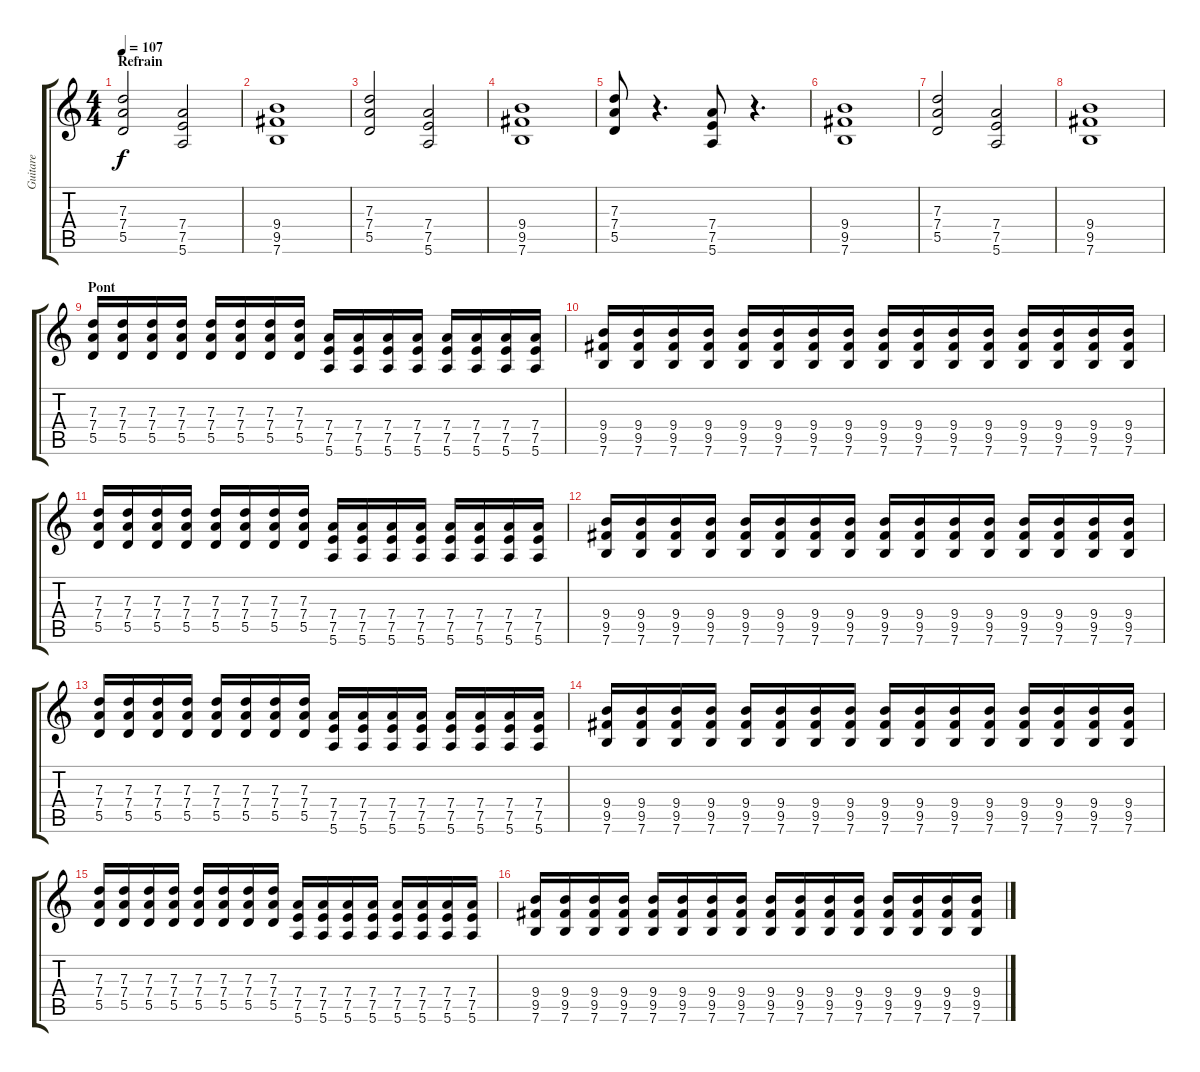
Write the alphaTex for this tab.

\track ("Guitare" "Guitare") {instrument overdrivenguitar}
\staff {score tabs}
\tuning (E4 B3 G3 D3 A2 E2) {hide}
\ts (4 4)
\section ("" "Refrain")
\tempo 107
\clef g2
\ks c
(7.3 7.4 5.5).2{dy f} (7.4 7.5 5.6).2 |
(9.4 9.5 7.6).1 |
(7.3 7.4 5.5).2 (7.4 7.5 5.6).2 |
(9.4 9.5 7.6).1 |
(7.3 7.4 5.5).8 r.4{d} (7.4 7.5 5.6).8 r.4{d} |
(9.4 9.5 7.6).1 |
(7.3 7.4 5.5).2 (7.4 7.5 5.6).2 |
(9.4 9.5 7.6).1 |
\section ("" "Pont")
(7.3 7.4 5.5).16 (7.3 7.4 5.5).16 (7.3 7.4 5.5).16 (7.3 7.4 5.5).16 (7.3 7.4 5.5).16 (7.3 7.4 5.5).16 (7.3 7.4 5.5).16 (7.3 7.4 5.5).16 (7.4 7.5 5.6).16 (7.4 7.5 5.6).16 (7.4 7.5 5.6).16 (7.4 7.5 5.6).16 (7.4 7.5 5.6).16 (7.4 7.5 5.6).16 (7.4 7.5 5.6).16 (7.4 7.5 5.6).16 |
(9.4 9.5 7.6).16 (9.4 9.5 7.6).16 (9.4 9.5 7.6).16 (9.4 9.5 7.6).16 (9.4 9.5 7.6).16 (9.4 9.5 7.6).16 (9.4 9.5 7.6).16 (9.4 9.5 7.6).16 (9.4 9.5 7.6).16 (9.4 9.5 7.6).16 (9.4 9.5 7.6).16 (9.4 9.5 7.6).16 (9.4 9.5 7.6).16 (9.4 9.5 7.6).16 (9.4 9.5 7.6).16 (9.4 9.5 7.6).16 |
(7.3 7.4 5.5).16 (7.3 7.4 5.5).16 (7.3 7.4 5.5).16 (7.3 7.4 5.5).16 (7.3 7.4 5.5).16 (7.3 7.4 5.5).16 (7.3 7.4 5.5).16 (7.3 7.4 5.5).16 (7.4 7.5 5.6).16 (7.4 7.5 5.6).16 (7.4 7.5 5.6).16 (7.4 7.5 5.6).16 (7.4 7.5 5.6).16 (7.4 7.5 5.6).16 (7.4 7.5 5.6).16 (7.4 7.5 5.6).16 |
(9.4 9.5 7.6).16 (9.4 9.5 7.6).16 (9.4 9.5 7.6).16 (9.4 9.5 7.6).16 (9.4 9.5 7.6).16 (9.4 9.5 7.6).16 (9.4 9.5 7.6).16 (9.4 9.5 7.6).16 (9.4 9.5 7.6).16 (9.4 9.5 7.6).16 (9.4 9.5 7.6).16 (9.4 9.5 7.6).16 (9.4 9.5 7.6).16 (9.4 9.5 7.6).16 (9.4 9.5 7.6).16 (9.4 9.5 7.6).16 |
(7.3 7.4 5.5).16 (7.3 7.4 5.5).16 (7.3 7.4 5.5).16 (7.3 7.4 5.5).16 (7.3 7.4 5.5).16 (7.3 7.4 5.5).16 (7.3 7.4 5.5).16 (7.3 7.4 5.5).16 (7.4 7.5 5.6).16 (7.4 7.5 5.6).16 (7.4 7.5 5.6).16 (7.4 7.5 5.6).16 (7.4 7.5 5.6).16 (7.4 7.5 5.6).16 (7.4 7.5 5.6).16 (7.4 7.5 5.6).16 |
(9.4 9.5 7.6).16 (9.4 9.5 7.6).16 (9.4 9.5 7.6).16 (9.4 9.5 7.6).16 (9.4 9.5 7.6).16 (9.4 9.5 7.6).16 (9.4 9.5 7.6).16 (9.4 9.5 7.6).16 (9.4 9.5 7.6).16 (9.4 9.5 7.6).16 (9.4 9.5 7.6).16 (9.4 9.5 7.6).16 (9.4 9.5 7.6).16 (9.4 9.5 7.6).16 (9.4 9.5 7.6).16 (9.4 9.5 7.6).16 |
(7.3 7.4 5.5).16 (7.3 7.4 5.5).16 (7.3 7.4 5.5).16 (7.3 7.4 5.5).16 (7.3 7.4 5.5).16 (7.3 7.4 5.5).16 (7.3 7.4 5.5).16 (7.3 7.4 5.5).16 (7.4 7.5 5.6).16 (7.4 7.5 5.6).16 (7.4 7.5 5.6).16 (7.4 7.5 5.6).16 (7.4 7.5 5.6).16 (7.4 7.5 5.6).16 (7.4 7.5 5.6).16 (7.4 7.5 5.6).16 |
(9.4 9.5 7.6).16 (9.4 9.5 7.6).16 (9.4 9.5 7.6).16 (9.4 9.5 7.6).16 (9.4 9.5 7.6).16 (9.4 9.5 7.6).16 (9.4 9.5 7.6).16 (9.4 9.5 7.6).16 (9.4 9.5 7.6).16 (9.4 9.5 7.6).16 (9.4 9.5 7.6).16 (9.4 9.5 7.6).16 (9.4 9.5 7.6).16 (9.4 9.5 7.6).16 (9.4 9.5 7.6).16 (9.4 9.5 7.6).16
